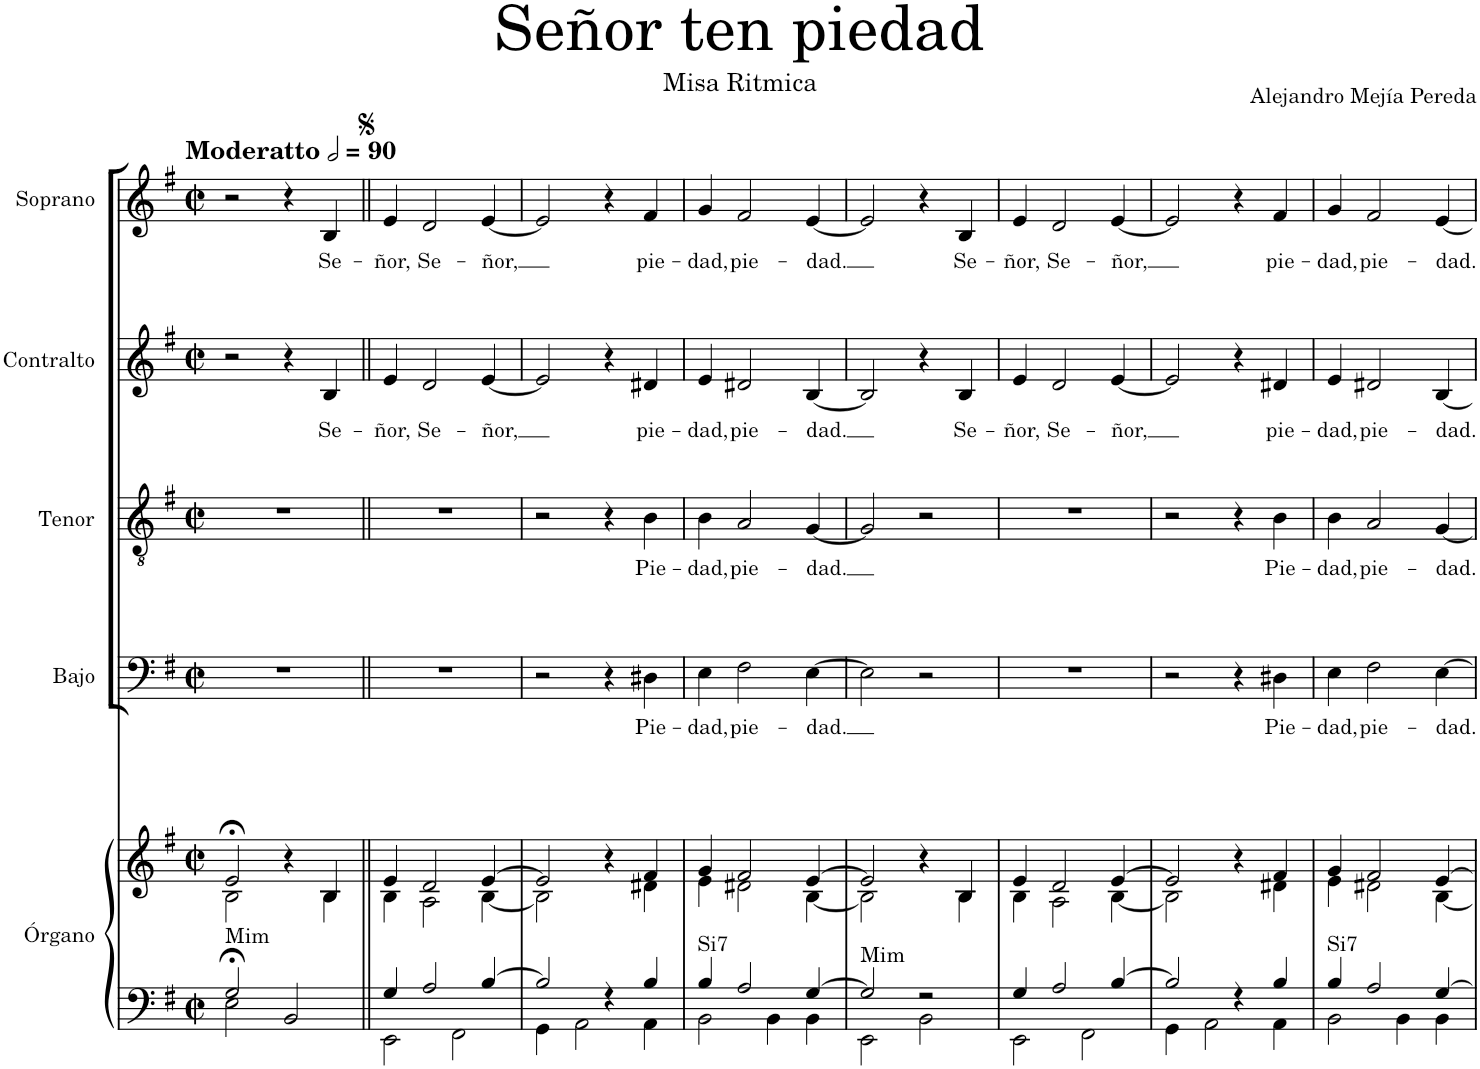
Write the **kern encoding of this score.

**kern	**kern	**harte	**kern	**text	**kern	**text	**kern	**text	**kern	**text
*part5	*part5	*part5	*part4	*part4	*part3	*part3	*part2	*part2	*part1	*part1
*staff6	*staff5	*	*staff4	*staff4	*staff3	*staff3	*staff2	*staff2	*staff1	*staff1
*I"Órgano	*	*	*I"Bajo	*	*I"Tenor	*	*I"Contralto	*	*I"Soprano	*
*	*	*	*I'B.	*	*I'T.	*	*I'C.	*	*I'S.	*
*clefF4	*clefG2	*	*clefF4	*	*clefGv2	*	*clefG2	*	*clefG2	*
*k[f#]	*k[f#]	*	*k[f#]	*	*k[f#]	*	*k[f#]	*	*k[f#]	*
*M2/2	*M2/2	*	*M2/2	*	*M2/2	*	*M2/2	*	*M2/2	*
*met(c|)	*met(c|)	*	*met(c|)	*	*met(c|)	*	*met(c|)	*	*met(c|)	*
*MM180	*MM180	*	*MM180	*	*MM180	*	*MM180	*	*MM180	*
=1	=1	=1	=1	=1	=1	=1	=1	=1	=1	=1
*^	*^	*	*	*	*	*	*	*	*	*
!	!	!	!	!LO:H:kt=Mim	!	!	!	!	!	!	!LO:TX:a:B:t=Moderatto	!
2G;</	2E\	2e;</	2B\	N	1r	.	1r	.	2r	.	2r	.
2BB/	2ryy	4r	4ryy	.	.	.	.	.	4r	.	4r	.
!	!	!	!	!	!	!	!	!	!	!LO:LY:b	!	!LO:LY:b
.	.	4B/	4B\	.	.	.	.	.	4B/	Se-	4B/	Se-
=2||	=2||	=2||	=2||	=2||	=2||	=2||	=2||	=2||	=2||	=2||	=2||	=2||
!	!	!	!	!	!	!	!	!	!	!LO:LY:b	!	!LO:LY:b
4G/	2EE\	4e/	4B\	.	1r	.	1r	.	4e/	-ñor,	4e/	-ñor,
!	!	!	!	!	!	!	!	!	!	!LO:LY:b	!	!LO:LY:b
2A/	.	2d/	2A\	.	.	.	.	.	2d/	Se-	2d/	Se-
.	2FF#\	.	.	.	.	.	.	.	.	.	.	.
!	!	!	!	!	!	!	!	!	!	!LO:LY:b	!	!LO:LY:b
[4B/	.	[4e/	[4B\	.	.	.	.	.	[4e/	-ñor,	[4e/	-ñor,
=3	=3	=3	=3	=3	=3	=3	=3	=3	=3	=3	=3	=3
2B/]	4GG\	2e/]	2B\]	.	2r	.	2r	.	2e/]	.	2e/]	.
.	2AA\	.	.	.	.	.	.	.	.	.	.	.
4r	.	4r	4ryy	.	4r	.	4r	.	4r	.	4r	.
!	!	!	!	!	!	!LO:LY:b	!	!LO:LY:b	!	!LO:LY:b	!	!LO:LY:b
4B/	4AA\	4f#/	4d#X\	.	4D#X\	Pie-	4B\	Pie-	4d#X/	pie-	4f#/	pie-
=4	=4	=4	=4	=4	=4	=4	=4	=4	=4	=4	=4	=4
!	!	!	!	!LO:H:kt=Si7	!	!LO:LY:b	!	!LO:LY:b	!	!LO:LY:b	!	!LO:LY:b
4B/	2BB\	4g/	4e\	N	4E\	-dad,	4B\	-dad,	4e/	-dad,	4g/	-dad,
!	!	!	!	!	!	!LO:LY:b	!	!LO:LY:b	!	!LO:LY:b	!	!LO:LY:b
2A/	.	2f#/	2d#X\	.	2F#\	pie-	2A/	pie-	2d#X/	pie-	2f#/	pie-
.	4BB\	.	.	.	.	.	.	.	.	.	.	.
!	!	!	!	!	!	!LO:LY:b	!	!LO:LY:b	!	!LO:LY:b	!	!LO:LY:b
[4G/	4BB\	[4e/	[4B\	.	[4E\	-dad.	[4G/	-dad.	[4B/	-dad.	[4e/	-dad.
=5	=5	=5	=5	=5	=5	=5	=5	=5	=5	=5	=5	=5
!	!	!	!	!LO:H:kt=Mim	!	!	!	!	!	!	!	!
2G/]	2EE\	2e/]	2B\]	N	2E\]	.	2G/]	.	2B/]	.	2e/]	.
2r	2BB\	4r	4ryy	.	2r	.	2r	.	4r	.	4r	.
!	!	!	!	!	!	!	!	!	!	!LO:LY:b	!	!LO:LY:b
.	.	4B/	4B\	.	.	.	.	.	4B/	Se-	4B/	Se-
=6	=6	=6	=6	=6	=6	=6	=6	=6	=6	=6	=6	=6
!	!	!	!	!	!	!	!	!	!	!LO:LY:b	!	!LO:LY:b
4G/	2EE\	4e/	4B\	.	1r	.	1r	.	4e/	-ñor,	4e/	-ñor,
!	!	!	!	!	!	!	!	!	!	!LO:LY:b	!	!LO:LY:b
2A/	.	2d/	2A\	.	.	.	.	.	2d/	Se-	2d/	Se-
.	2FF#\	.	.	.	.	.	.	.	.	.	.	.
!	!	!	!	!	!	!	!	!	!	!LO:LY:b	!	!LO:LY:b
[4B/	.	[4e/	[4B\	.	.	.	.	.	[4e/	-ñor,	[4e/	-ñor,
=7	=7	=7	=7	=7	=7	=7	=7	=7	=7	=7	=7	=7
2B/]	4GG\	2e/]	2B\]	.	2r	.	2r	.	2e/]	.	2e/]	.
.	2AA\	.	.	.	.	.	.	.	.	.	.	.
4r	.	4r	4ryy	.	4r	.	4r	.	4r	.	4r	.
!	!	!	!	!	!	!LO:LY:b	!	!LO:LY:b	!	!LO:LY:b	!	!LO:LY:b
4B/	4AA\	4f#/	4d#X\	.	4D#X\	Pie-	4B\	Pie-	4d#X/	pie-	4f#/	pie-
=8	=8	=8	=8	=8	=8	=8	=8	=8	=8	=8	=8	=8
!	!	!	!	!LO:H:kt=Si7	!	!LO:LY:b	!	!LO:LY:b	!	!LO:LY:b	!	!LO:LY:b
4B/	2BB\	4g/	4e\	N	4E\	-dad,	4B\	-dad,	4e/	-dad,	4g/	-dad,
!	!	!	!	!	!	!LO:LY:b	!	!LO:LY:b	!	!LO:LY:b	!	!LO:LY:b
2A/	.	2f#/	2d#X\	.	2F#\	pie-	2A/	pie-	2d#X/	pie-	2f#/	pie-
.	4BB\	.	.	.	.	.	.	.	.	.	.	.
!	!	!	!	!	!	!LO:LY:b	!	!LO:LY:b	!	!LO:LY:b	!	!LO:LY:b
[4G/	4BB\	[4e/	[4B\	.	[4E\	-dad.	[4G/	-dad.	[4B/	-dad.	[4e/	-dad.
*v	*v	*	*	*	*	*	*	*	*	*	*	*
*	*v	*v	*	*	*	*	*	*	*	*	*
=	=	=	=	=	=	=	=	=	=	=
*-	*-	*-	*-	*-	*-	*-	*-	*-	*-	*-
